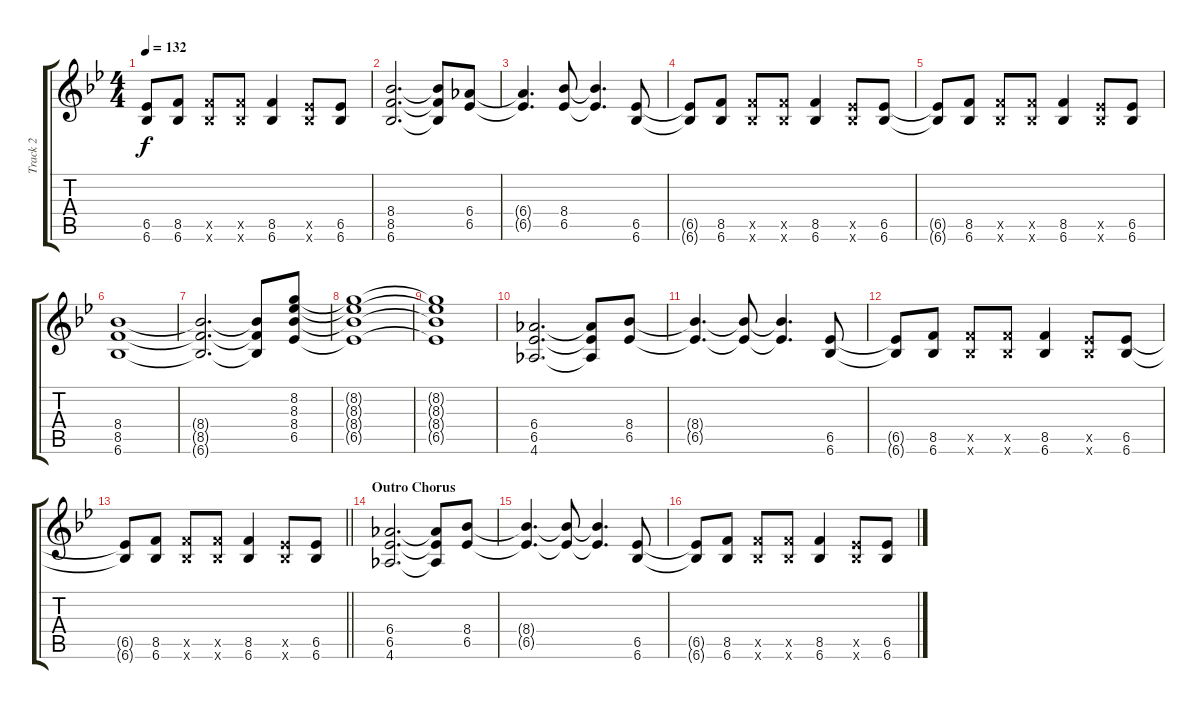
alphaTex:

\track ("Track 2" "Track 2") {instrument overdrivenguitar}
\staff {score tabs}
\tuning (E4 B3 G3 D3 A2 E2) {hide}
\ts (4 4)
\tempo 132
\clef g2
\ks bb
(6.5{t} 6.6{t}).8{dy f} (8.5 6.6).8 (8.5{x} 6.6{x}).8 (8.5{x} 6.6{x}).8 (8.5 6.6).4 (6.5{x} 6.6{x}).8 (6.5 6.6).8 |
(8.4 8.5 6.6).2{d} (8.4{t} 8.5{t} 6.6{t}).8 (6.4 6.5).8 |
(6.4{t} 6.5{t}).4{d} (8.4 6.5).8 (8.4{t} 6.5{t}).4{d} (6.5 6.6).8 |
(6.5{t} 6.6{t}).8 (8.5 6.6).8 (8.5{x} 6.6{x}).8 (8.5{x} 6.6{x}).8 (8.5 6.6).4 (6.5{x} 6.6{x}).8 (6.5 6.6).8 |
(6.5{t} 6.6{t}).8 (8.5 6.6).8 (8.5{x} 6.6{x}).8 (8.5{x} 6.6{x}).8 (8.5 6.6).4 (6.5{x} 6.6{x}).8 (6.5 6.6).8 |
(8.4 8.5 6.6).1 |
(8.4{t} 8.5{t} 6.6{t}).2{d} (8.4{t} 8.5{t} 6.6{t}).8 (8.2 8.3 8.4 6.5).8 |
(8.2{t} 8.3{t} 8.4{t} 6.5{t}).1 |
(8.2{t} 8.3{t} 8.4{t} 6.5{t}).1 |
(6.4 6.5 4.6).2{d} (6.4{t} 6.5{t} 4.6{t}).8 (8.4 6.5).8 |
(8.4{t} 6.5{t}).4{d} (8.4{t} 6.5{t}).8 (8.4{t} 6.5{t}).4{d} (6.5 6.6).8 |
(6.5{t} 6.6{t}).8 (8.5 6.6).8 (8.5{x} 6.6{x}).8 (8.5{x} 6.6{x}).8 (8.5 6.6).4 (6.5{x} 6.6{x}).8 (6.5 6.6).8 |
\barLineRight lightlight
(6.5{t} 6.6{t}).8 (8.5 6.6).8 (8.5{x} 6.6{x}).8 (8.5{x} 6.6{x}).8 (8.5 6.6).4 (6.5{x} 6.6{x}).8 (6.5 6.6).8 |
\section ("" "Outro Chorus")
(6.4 6.5 4.6).2{d} (6.4{t} 6.5{t} 4.6{t}).8 (8.4 6.5).8 |
(8.4{t} 6.5{t}).4{d} (8.4{t} 6.5{t}).8 (8.4{t} 6.5{t}).4{d} (6.5 6.6).8 |
(6.5{t} 6.6{t}).8 (8.5 6.6).8 (8.5{x} 6.6{x}).8 (8.5{x} 6.6{x}).8 (8.5 6.6).4 (6.5{x} 6.6{x}).8 (6.5 6.6).8
